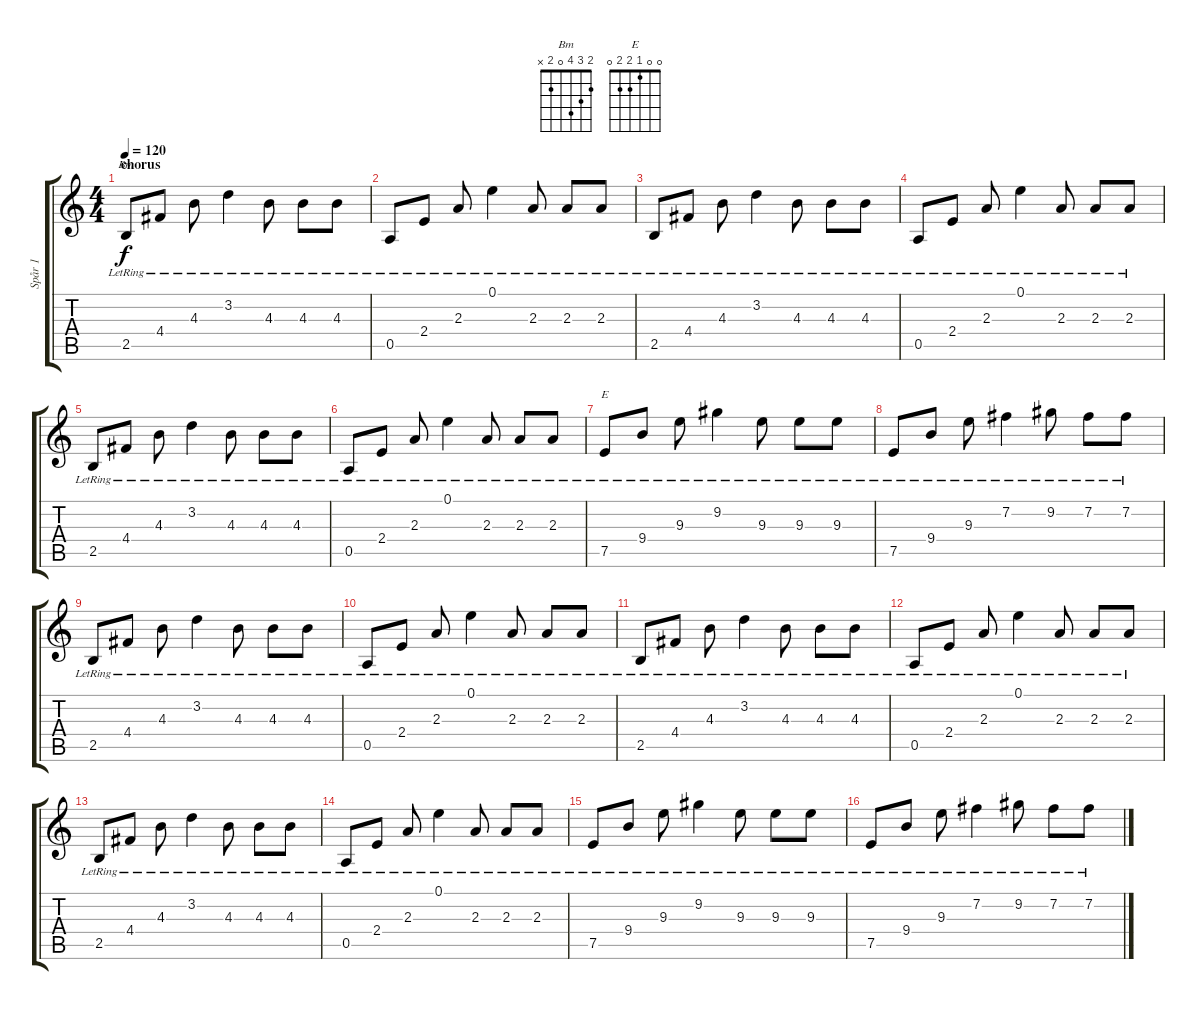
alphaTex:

\track ("Spår 1" "Spår 1") {instrument acousticguitarsteel}
\staff {score tabs}
\tuning (E4 B3 G3 D3 A2 E2) {hide}
\chord ("Bm" 2 3 4 0 2 x)
\chord ("E" 0 0 1 2 2 0)
\ts (4 4)
\section ("" "chorus")
\tempo 120
\clef g2
\ks c
2.5{lr}.8{ch "Bm" dy f} 4.4{lr}.8 4.3{lr}.8 3.2{lr}.4 4.3{lr}.8 4.3{lr}.8 4.3{lr}.8 |
0.5{lr}.8 2.4{lr}.8 2.3{lr}.8 0.1{lr}.4 2.3{lr}.8 2.3{lr}.8 2.3{lr}.8 |
2.5{lr}.8 4.4{lr}.8 4.3{lr}.8 3.2{lr}.4 4.3{lr}.8 4.3{lr}.8 4.3{lr}.8 |
0.5{lr}.8 2.4{lr}.8 2.3{lr}.8 0.1{lr}.4 2.3{lr}.8 2.3{lr}.8 2.3{lr}.8 |
2.5{lr}.8 4.4{lr}.8 4.3{lr}.8 3.2{lr}.4 4.3{lr}.8 4.3{lr}.8 4.3{lr}.8 |
0.5{lr}.8 2.4{lr}.8 2.3{lr}.8 0.1{lr}.4 2.3{lr}.8 2.3{lr}.8 2.3{lr}.8 |
7.5{lr}.8{ch "E"} 9.4{lr}.8 9.3{lr}.8 9.2{lr}.4 9.3{lr}.8 9.3{lr}.8 9.3{lr}.8 |
7.5{lr}.8 9.4{lr}.8 9.3{lr}.8 7.2{lr}.4 9.2{lr}.8 7.2{lr}.8 7.2{lr}.8 |
2.5{lr}.8 4.4{lr}.8 4.3{lr}.8 3.2{lr}.4 4.3{lr}.8 4.3{lr}.8 4.3{lr}.8 |
0.5{lr}.8 2.4{lr}.8 2.3{lr}.8 0.1{lr}.4 2.3{lr}.8 2.3{lr}.8 2.3{lr}.8 |
2.5{lr}.8 4.4{lr}.8 4.3{lr}.8 3.2{lr}.4 4.3{lr}.8 4.3{lr}.8 4.3{lr}.8 |
0.5{lr}.8 2.4{lr}.8 2.3{lr}.8 0.1{lr}.4 2.3{lr}.8 2.3{lr}.8 2.3{lr}.8 |
2.5{lr}.8 4.4{lr}.8 4.3{lr}.8 3.2{lr}.4 4.3{lr}.8 4.3{lr}.8 4.3{lr}.8 |
0.5{lr}.8 2.4{lr}.8 2.3{lr}.8 0.1{lr}.4 2.3{lr}.8 2.3{lr}.8 2.3{lr}.8 |
7.5{lr}.8 9.4{lr}.8 9.3{lr}.8 9.2{lr}.4 9.3{lr}.8 9.3{lr}.8 9.3{lr}.8 |
7.5{lr}.8 9.4{lr}.8 9.3{lr}.8 7.2{lr}.4 9.2{lr}.8 7.2{lr}.8 7.2{lr}.8
